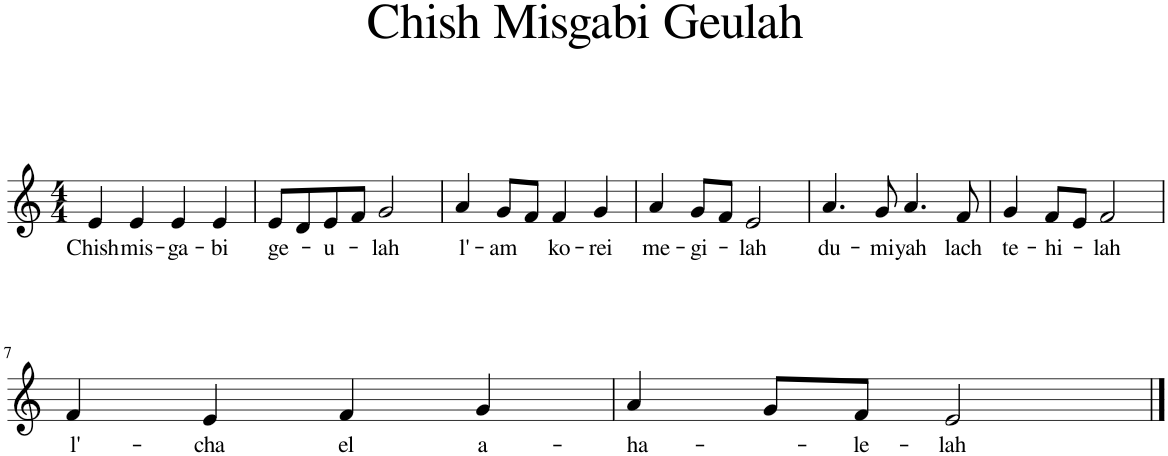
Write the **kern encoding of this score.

**kern	**text
*part1	*part1
*staff1	*staff1
*I"Bb Trumpet	*
*I'Bb Tpt.	*
*clefG2	*
*Trd1c2	*
*k[]	*
*M4/4	*
=1	=1
!	!LO:LY:b
4e/	Chish
!	!LO:LY:b
4e/	mis-
!	!LO:LY:b
4e/	-ga-
!	!LO:LY:b
4e/	-bi
=2	=2
!	!LO:LY:b
8e/L	ge-
8d/	.
!	!LO:LY:b
8e/	-u-
8f/J	.
!	!LO:LY:b
2g/	-lah
=3	=3
!	!LO:LY:b
4a/	l'-
!	!LO:LY:b
8g/L	-am
8f/J	.
!	!LO:LY:b
4f/	ko-
!	!LO:LY:b
4g/	-rei
=4	=4
!	!LO:LY:b
4a/	me-
!	!LO:LY:b
8g/L	-gi-
8f/J	.
!	!LO:LY:b
2e/	-lah
=5	=5
!	!LO:LY:b
4.a/	du-
!	!LO:LY:b
8g/	-mi-
!	!LO:LY:b
4.a/	-yah
!	!LO:LY:b
8f/	lach
=6	=6
!	!LO:LY:b
4g/	te-
!	!LO:LY:b
8f/L	-hi-
8e/J	.
!	!LO:LY:b
2f/	-lah
!!LO:LB:g=z
=7	=7
!	!LO:LY:b
4f/	l'-
!	!LO:LY:b
4e/	-cha
!	!LO:LY:b
4f/	el
!	!LO:LY:b
4g/	a-
=8	=8
!	!LO:LY:b
4a/	-ha-
8g/L	.
!	!LO:LY:b
8f/J	-le-
!	!LO:LY:b
2e/	-lah
==	==
*-	*-
